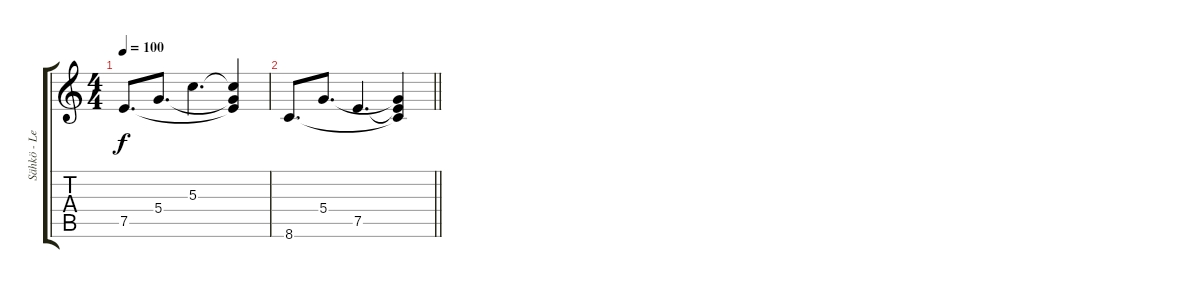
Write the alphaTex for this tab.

\track ("Sähkö - Leadi" "Sähkö - Le") {instrument overdrivenguitar}
\staff {score tabs}
\tuning (E4 B3 G3 D3 A2 E2) {hide}
\ts (4 4)
\tempo 100
\clef g2
\ks c
7.5.8{d dy f} 5.4.8{d} 5.3.4{d} (5.3{t} 5.4{t} 7.5{t}).4 |
\barLineRight lightlight
8.6.8{d} 5.4.8{d} 7.5.4{d} (5.4{t} 7.5{t} 8.6{t}).4
